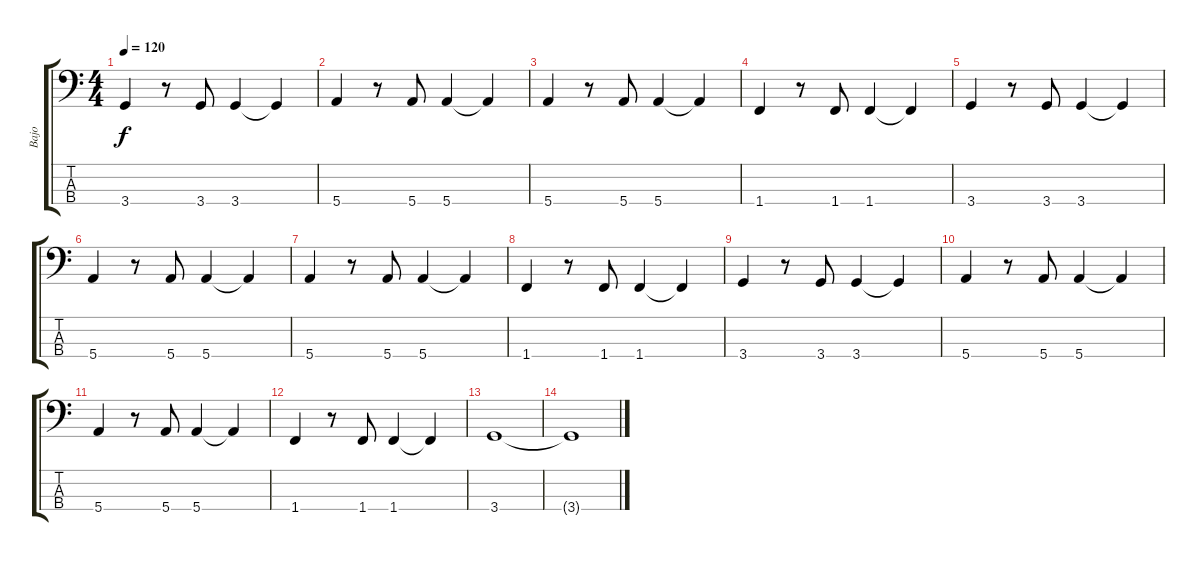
\track ("Bajo" "Bajo") {instrument slapbass1}
\staff {score tabs}
\tuning (G2 D2 A1 E1) {hide}
\ts (4 4)
\tempo 120
\clef f4
\ks c
3.4.4{dy f} r.8 3.4.8 3.4.4 3.4{t}.4 |
5.4.4 r.8 5.4.8 5.4.4 5.4{t}.4 |
5.4.4 r.8 5.4.8 5.4.4 5.4{t}.4 |
1.4.4 r.8 1.4.8 1.4.4 1.4{t}.4 |
3.4.4 r.8 3.4.8 3.4.4 3.4{t}.4 |
5.4.4 r.8 5.4.8 5.4.4 5.4{t}.4 |
5.4.4 r.8 5.4.8 5.4.4 5.4{t}.4 |
1.4.4 r.8 1.4.8 1.4.4 1.4{t}.4 |
3.4.4 r.8 3.4.8 3.4.4 3.4{t}.4 |
5.4.4 r.8 5.4.8 5.4.4 5.4{t}.4 |
5.4.4 r.8 5.4.8 5.4.4 5.4{t}.4 |
1.4.4 r.8 1.4.8 1.4.4 1.4{t}.4 |
3.4.1 |
3.4{t}.1
